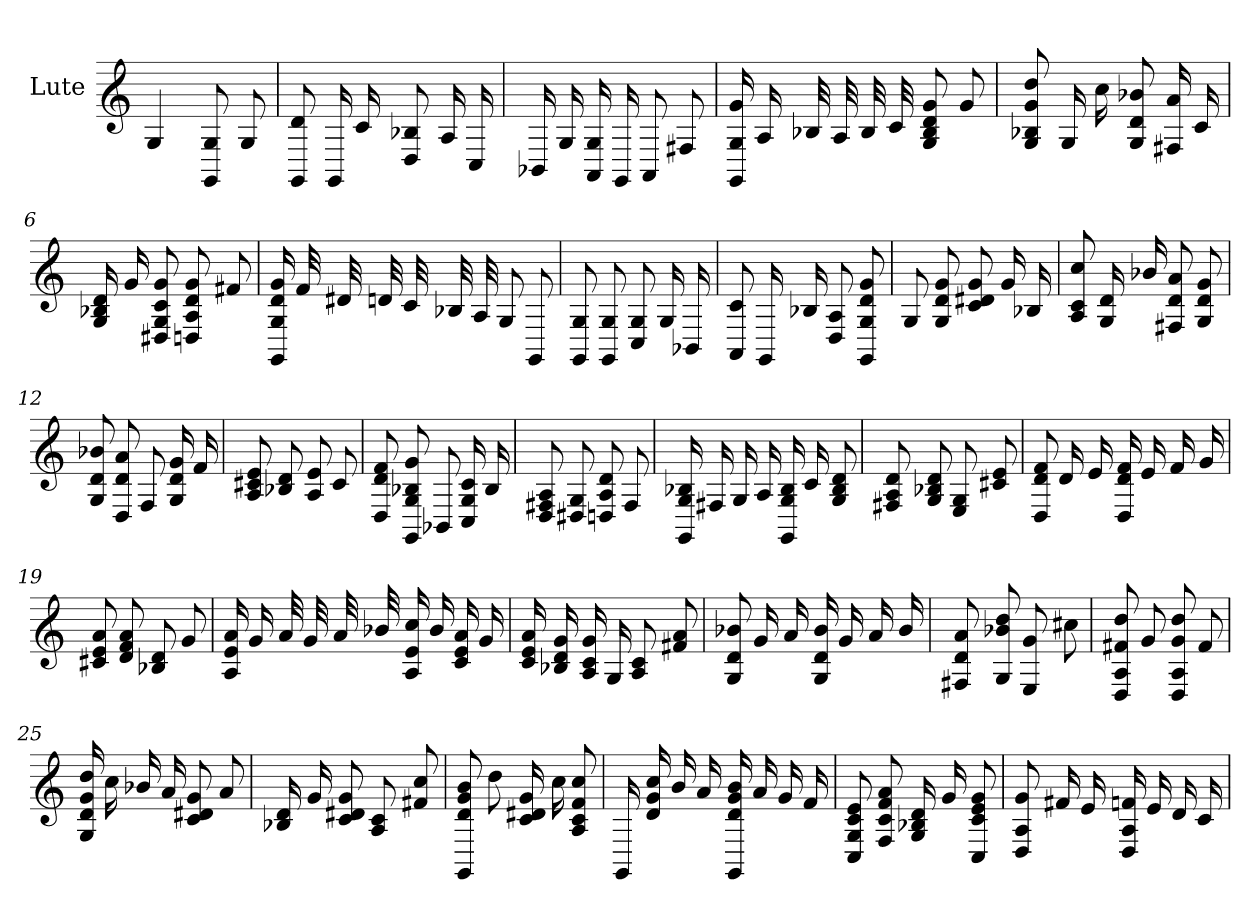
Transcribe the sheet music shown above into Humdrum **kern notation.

**kern
*part1
*staff1
*I"Lute
*I'Lute
*stria6
*
*k[]
=1
4G
8G 8GG
8G
=2
8d 8GG
16GG
16c
8B- 8D
16A
16C
=3
16BB-
16G
16G 16AA
16GG
8AA
8F#
=4
16g 16G 16GG
16A
32B-
32A
32B-
32c
8g 8d 8B- 8G
8g
=5
8dd 8g 8B- 8G
16G
16cc
8b- 8d 8G
16a 16F#
16c
=6
16d 16B- 16G
16g
8g 8c 8G 8D#
8g 8d 8A 8D
8f#
=7
16g 16d 16G 16GG
32f
32d#
32d
32c
32B-
32A
8G
8GG
=8
8G 8GG
8G 8GG
8G 8C
16G
16BB-
=9
8c 8AA
16GG
16B-
8A 8D
8g 8d 8G 8GG
=10
8G
8g 8d 8G
8g 8d# 8c
16g
16B-
=11
8cc 8c 8A
16d 16G
16b-
8a 8d 8F#
8g 8d 8G
=12
8b- 8d 8G
8a 8d 8D
8F
16g 16d 16G
16f
=13
8e 8c# 8A
8d 8B-
8e 8A
8c#
=14
8f 8d 8D
8g 8B- 8G 8GG
8BB-
16c 16G 16C
16B-
=15
8A 8F# 8D
8G 8D#
8d 8A 8D
8F#
=16
16B- 16G 16GG
16F#
16G
16A
16B- 16G 16GG
16c
8d 8B- 8G
=17
8d 8A 8F#
8d 8B- 8G
8G 8E
8e 8c#
=18
8f 8d 8D
16d
16e
16f 16d 16D
16e
16f
16g
=19
8a 8e 8c#
8a 8f 8d
8d 8B-
8g
=20
16a 16e 16A
16g
32a
32g
32a
32b-
16cc 16e 16A
16b-
16a 16e 16c
16g
=21
16a 16e 16c
16g 16d 16B-
16g 16c 16A
16G
8c 8A
8a 8f#
=22
8b- 8d 8G
16g
16a
16b- 16d 16G
16g
16a
16b-
=23
8a 8d 8F#
8dd 8b- 8G
8g 8E
8cc#
=24
8dd 8f# 8A 8D
8g
8dd 8g 8A 8D
8f#
=25
16dd 16g 16d 16G
16cc
16b-
16a
8g 8d# 8c
8a
=26
16d 16B-
16g
8g 8d# 8c
8c 8A
8cc 8f#
=27
8b 8g 8d 8GG
8dd
16g 16d# 16c
16cc
8cc 8f 8c 8A
=28
16GG
16cc 16g 16d
16b
16a
16b 16g 16d 16GG
16a
16g
16f
=29
8e 8c 8G 8C
8a 8f 8c 8F
16d 16B- 16G
16g
8g 8e 8c 8C
=30
8g 8A 8D
16f#
16e
16f 16A 16D
16e
16d
16c
=
*-
